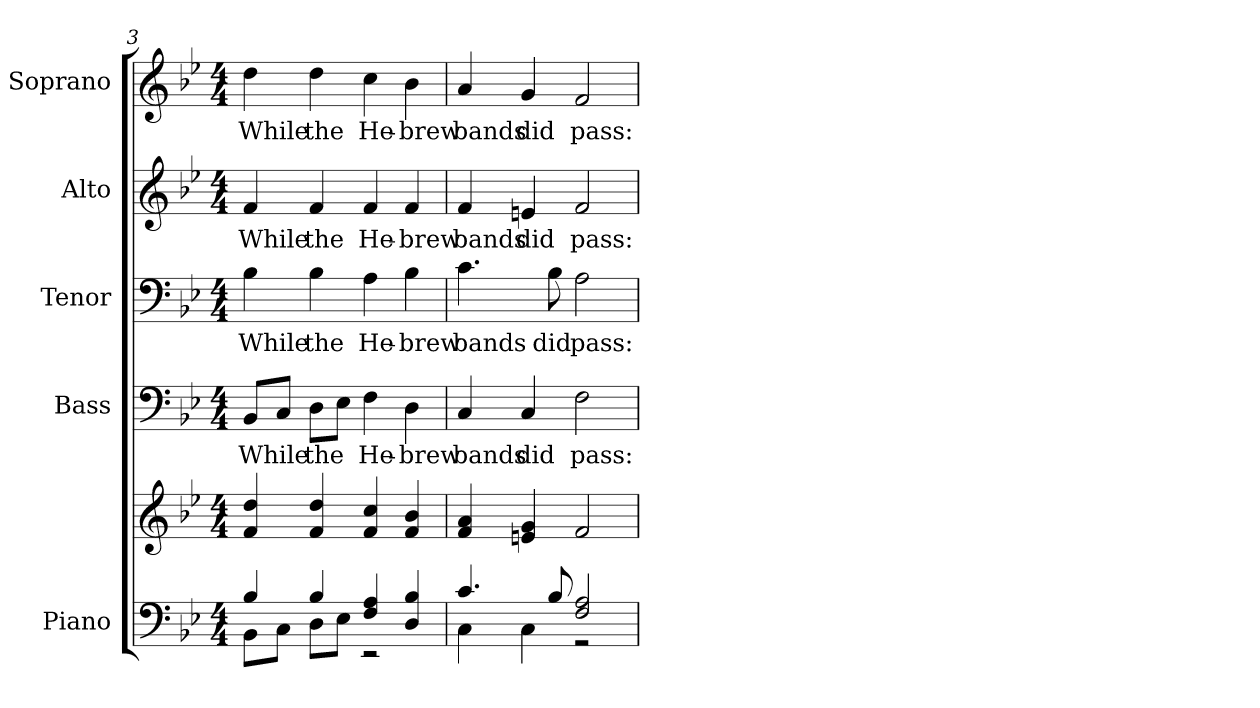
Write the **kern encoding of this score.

**kern	**kern	**kern	**text	**kern	**text	**kern	**text	**kern	**text
*part5	*part5	*part4	*part4	*part3	*part3	*part2	*part2	*part1	*part1
*staff6	*staff5	*staff4	*staff4	*staff3	*staff3	*staff2	*staff2	*staff1	*staff1
*I"Piano	*	*I"Bass	*	*I"Tenor	*	*I"Alto	*	*I"Soprano	*
*I'Pno.	*	*I'B.	*	*I'T.	*	*I'A.	*	*I'S.	*
!!LO:PB:g=z
*clefF4	*clefG2	*clefF4	*	*clefF4	*	*clefG2	*	*clefG2	*
*k[b-e-]	*k[b-e-]	*k[b-e-]	*	*k[b-e-]	*	*k[b-e-]	*	*k[b-e-]	*
*B-:	*B-:	*B-:	*	*B-:	*	*B-:	*	*B-:	*
*M4/4	*M4/4	*M4/4	*	*M4/4	*	*M4/4	*	*M4/4	*
=3	=3	=3	=3	=3	=3	=3	=3	=3	=3
*^	*	*	*	*	*	*	*	*	*
!	!	!	!	!LO:LY:b:color=#000000	!	!	!	!	!	!
!	!	!	!	!	!	!LO:LY:b:color=#000000	!	!	!	!
!	!	!	!	!	!	!	!	!LO:LY:b:color=#000000	!	!
!	!	!	!	!	!	!	!	!	!	!LO:LY:b:color=#000000
4B-i/	8BB-i\L	4fi/ 4ddi	8BB-i/L	While	4B-i\	While	4fi/	While	4ddi\	While
.	8Ci\J	.	8Ci/J	.	.	.	.	.	.	.
!	!	!	!	!LO:LY:b:color=#000000	!	!	!	!	!	!
!	!	!	!	!	!	!LO:LY:b:color=#000000	!	!	!	!
!	!	!	!	!	!	!	!	!LO:LY:b:color=#000000	!	!
!	!	!	!	!	!	!	!	!	!	!LO:LY:b:color=#000000
4B-i/	8Di\L	4fi/ 4ddi	8Di\L	the	4B-i\	the	4fi/	the	4ddi\	the
.	8E-i\J	.	8E-i\J	.	.	.	.	.	.	.
!	!	!	!	!LO:LY:b:color=#000000	!	!	!	!	!	!
!	!	!	!	!	!	!LO:LY:b:color=#000000	!	!	!	!
!	!	!	!	!	!	!	!	!LO:LY:b:color=#000000	!	!
!	!	!	!	!	!	!	!	!	!	!LO:LY:b:color=#000000
4Fi/ 4Ai	2r	4fi/ 4cci	4Fi\	He-	4Ai\	He-	4fi/	He-	4cci\	He-
!	!	!	!	!LO:LY:b:color=#000000	!	!	!	!	!	!
!	!	!	!	!	!	!LO:LY:b:color=#000000	!	!	!	!
!	!	!	!	!	!	!	!	!LO:LY:b:color=#000000	!	!
!	!	!	!	!	!	!	!	!	!	!LO:LY:b:color=#000000
4Di/ 4B-i	.	4fi/ 4b-i	4Di\	-brew	4B-i\	-brew	4fi/	-brew	4b-i\	-brew
=4	=4	=4	=4	=4	=4	=4	=4	=4	=4	=4
!	!	!	!	!LO:LY:b:color=#000000	!	!	!	!	!	!
!	!	!	!	!	!	!LO:LY:b:color=#000000	!	!	!	!
!	!	!	!	!	!	!	!	!LO:LY:b:color=#000000	!	!
!	!	!	!	!	!	!	!	!	!	!LO:LY:b:color=#000000
4.ci/	4Ci\	4fi/ 4ai	4Ci/	bands	4.ci\	bands	4fi/	bands	4ai/	bands
!	!	!	!	!LO:LY:b:color=#000000	!	!	!	!	!	!
!	!	!	!	!	!	!	!	!LO:LY:b:color=#000000	!	!
!	!	!	!	!	!	!	!	!	!	!LO:LY:b:color=#000000
.	4Ci\	4eni/ 4gi	4Ci/	did	.	.	4eni/	did	4gi/	did
!	!	!	!	!	!	!LO:LY:b:color=#000000	!	!	!	!
8B-i/	.	.	.	.	8B-i\	did	.	.	.	.
!	!	!	!	!LO:LY:b:color=#000000	!	!	!	!	!	!
!	!	!	!	!	!	!LO:LY:b:color=#000000	!	!	!	!
!	!	!	!	!	!	!	!	!LO:LY:b:color=#000000	!	!
!	!	!	!	!	!	!	!	!	!	!LO:LY:b:color=#000000
2Fi/ 2Ai	2r	2fi/	2Fi\	pass:	2Ai\	pass:	2fi/	pass:	2fi/	pass:
*v	*v	*	*	*	*	*	*	*	*	*
=	=	=	=	=	=	=	=	=	=
*-	*-	*-	*-	*-	*-	*-	*-	*-	*-
